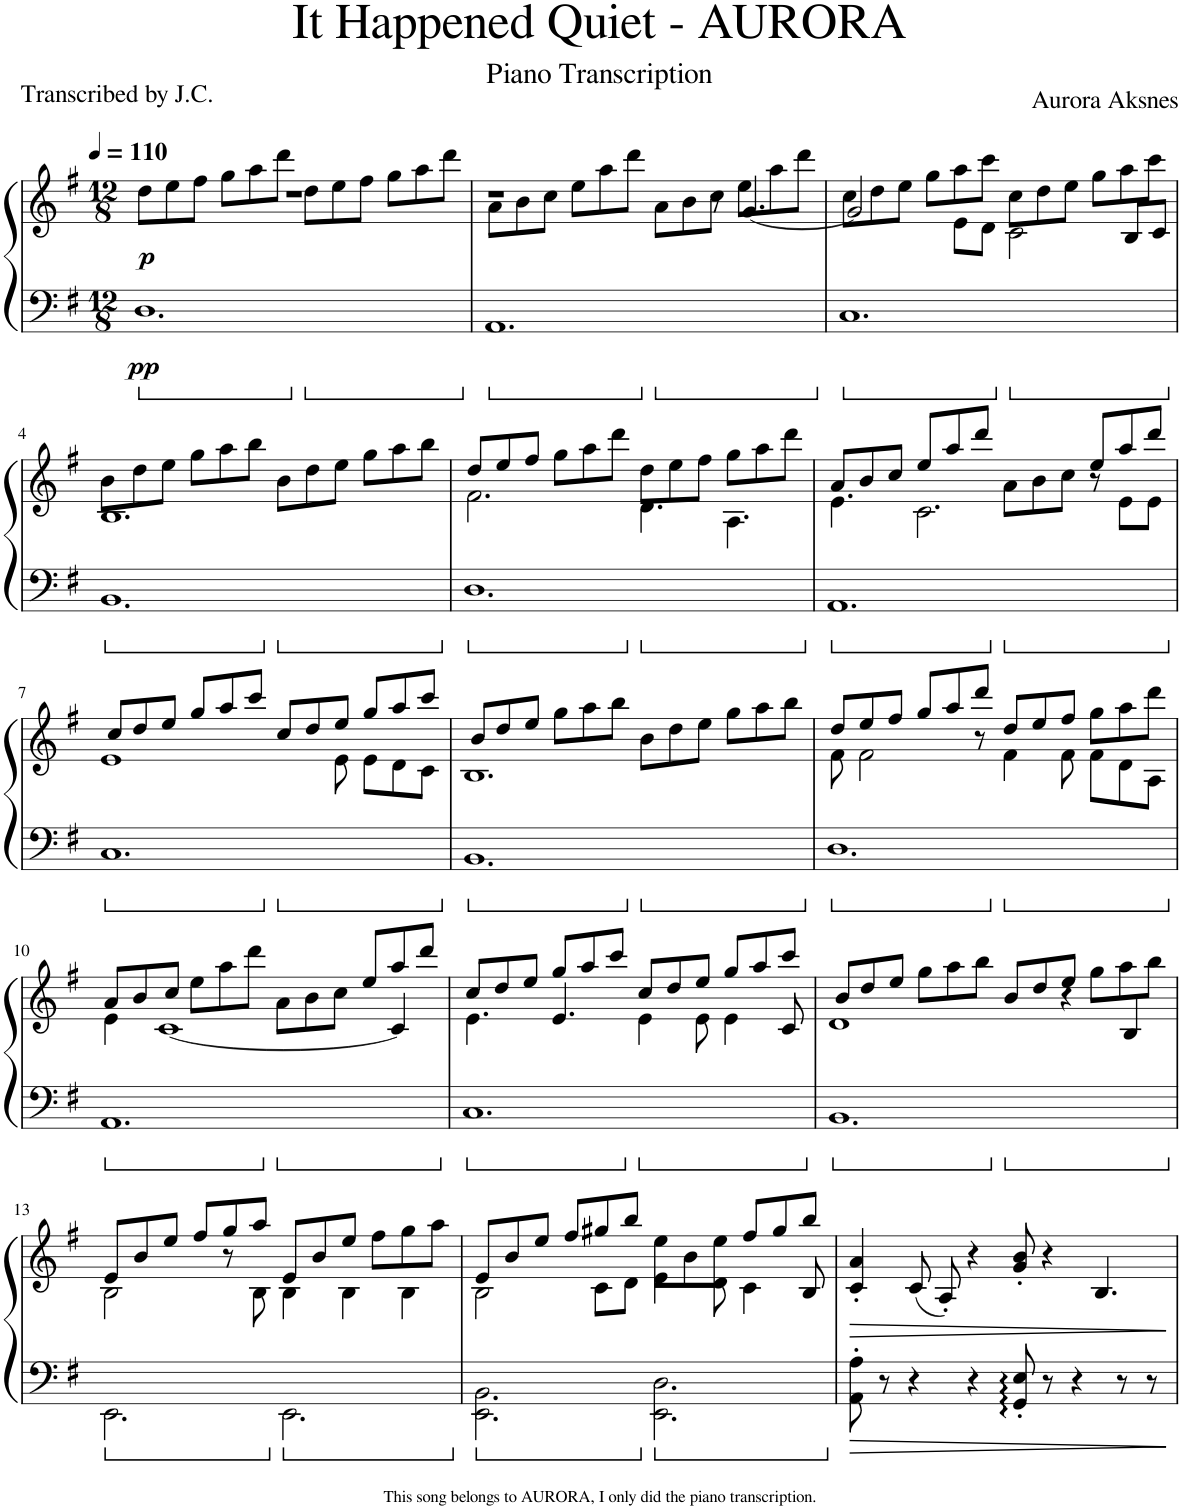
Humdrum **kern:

**kern	**kern	**dynam
*part1	*part1	*part1
*staff2	*staff1	*staff1/2
*I"Piano	*	*
*I'Pno.	*	*
*clefF4	*clefG2	*
*k[f#]	*k[f#]	*
*M12/8	*M12/8	*
*MM110	*MM110	*
=1	=1	=1
*	*^	*
*	*ped	*	*
!	!	!	!LO:DY:b=2
!	!	!	!LO:DY:n=1:b
1.D	1.r	8dd\L	pp p
.	.	8ee\	.
.	.	8ff#\J	.
.	.	8gg\L	.
.	.	8aa\	.
.	.	8ddd\J	.
*	*Xped	*	*
*	*ped	*	*
.	.	8dd\L	.
.	.	8ee\	.
.	.	8ff#\J	.
.	.	8gg\L	.
.	.	8aa\	.
.	.	8ddd\J	.
=2	=2	=2	=2
*	*Xped	*	*
*	*ped	*	*
1.AA	1r	8a\L	.
.	.	8b\	.
.	.	8cc\J	.
.	.	8ee\L	.
.	.	8aa\	.
.	.	8ddd\J	.
*	*Xped	*	*
*	*ped	*	*
.	.	8a\L	.
.	.	8b\	.
.	8r	8cc\J	.
.	[4.g/	8ee\L	.
.	.	8aa\	.
.	.	8ddd\J	.
=3	=3	=3	=3
*	*Xped	*	*
*	*ped	*	*
1.C	2g/]	8cc\L	.
.	.	8dd\	.
.	.	8ee\J	.
.	.	8gg\L	.
.	8e\L	8aa\	.
.	8d\J	8ccc\J	.
*	*Xped	*	*
*	*ped	*	*
.	2c\	8cc\L	.
.	.	8dd\	.
.	.	8ee\J	.
.	.	8gg\L	.
.	8B/L	8aa\	.
.	8c/J	8ccc\J	.
!!LO:LB:g=z	!!
=4	=4	=4	=4
*	*Xped	*	*
*	*ped	*	*
1.BB	1.B	8b\L	.
.	.	8dd\	.
.	.	8ee\J	.
.	.	8gg\L	.
.	.	8aa\	.
.	.	8bb\J	.
*	*Xped	*	*
*	*ped	*	*
.	.	8b\L	.
.	.	8dd\	.
.	.	8ee\J	.
.	.	8gg\L	.
.	.	8aa\	.
.	.	8bb\J	.
=5	=5	=5	=5
*	*Xped	*	*
*	*ped	*	*
1.D	2.f#\	8dd/L	.
.	.	8ee/	.
.	.	8ff#/J	.
.	.	8gg\L	.
.	.	8aa\	.
.	.	8ddd\J	.
*	*Xped	*	*
*	*ped	*	*
.	4.d\	8dd\L	.
.	.	8ee\	.
.	.	8ff#\J	.
.	4.A\	8gg\L	.
.	.	8aa\	.
.	.	8ddd\J	.
=6	=6	=6	=6
*	*Xped	*	*
*	*ped	*	*
1.AA	4.e\	8a/L	.
.	.	8b/	.
.	.	8cc/J	.
.	2.c\	8ee/L	.
.	.	8aa/	.
.	.	8ddd/J	.
*	*Xped	*	*
*	*ped	*	*
.	.	8a\L	.
.	.	8b\	.
.	.	8cc\J	.
.	8r	8ee/L	.
.	8e\L	8aa/	.
.	8e\J	8ddd/J	.
!!LO:LB:g=z	!!
=7	=7	=7	=7
*	*Xped	*	*
*	*ped	*	*
1.C	1e	8cc/L	.
.	.	8dd/	.
.	.	8ee/J	.
.	.	8gg/L	.
.	.	8aa/	.
.	.	8ccc/J	.
*	*Xped	*	*
*	*ped	*	*
.	.	8cc/L	.
.	.	8dd/	.
.	8e\	8ee/J	.
.	8e\L	8gg/L	.
.	8d\	8aa/	.
.	8c\J	8ccc/J	.
=8	=8	=8	=8
*	*Xped	*	*
*	*ped	*	*
1.BB	1.B	8b/L	.
.	.	8dd/	.
.	.	8ee/J	.
.	.	8gg\L	.
.	.	8aa\	.
.	.	8bb\J	.
*	*Xped	*	*
*	*ped	*	*
.	.	8b\L	.
.	.	8dd\	.
.	.	8ee\J	.
.	.	8gg\L	.
.	.	8aa\	.
.	.	8bb\J	.
=9	=9	=9	=9
*	*Xped	*	*
*	*ped	*	*
1.D	8f#\	8dd/L	.
.	2f#\	8ee/	.
.	.	8ff#/J	.
.	.	8gg/L	.
.	.	8aa/	.
.	8r	8ddd/J	.
*	*Xped	*	*
*	*ped	*	*
.	4f#\	8dd/L	.
.	.	8ee/	.
.	8f#\	8ff#/J	.
.	8f#\L	8gg\L	.
.	8d\	8aa\	.
.	8A\J	8ddd\J	.
!!LO:LB:g=z	!!
=10	=10	=10	=10
*	*Xped	*	*
*	*ped	*	*
1.AA	4e\	8a/L	.
.	.	8b/	.
.	[1c	8cc/J	.
.	.	8ee\L	.
.	.	8aa\	.
.	.	8ddd\J	.
*	*Xped	*	*
*	*ped	*	*
.	.	8a\L	.
.	.	8b\	.
.	.	8cc\J	.
.	.	8ee/L	.
.	4c/]	8aa/	.
.	.	8ddd/J	.
=11	=11	=11	=11
*	*Xped	*	*
*	*ped	*	*
1.C	4.e\	8cc/L	.
.	.	8dd/	.
.	.	8ee/J	.
.	4.e/	8gg/L	.
.	.	8aa/	.
.	.	8ccc/J	.
*	*Xped	*	*
*	*ped	*	*
.	4e\	8cc/L	.
.	.	8dd/	.
.	8e\	8ee/J	.
.	4e\	8gg/L	.
.	.	8aa/	.
.	8c/	8ccc/J	.
=12	=12	=12	=12
*	*Xped	*	*
*	*ped	*	*
1.BB	1d	8b/L	.
.	.	8dd/	.
.	.	8ee/J	.
.	.	8gg\L	.
.	.	8aa\	.
.	.	8bb\J	.
*	*Xped	*	*
*	*ped	*	*
.	.	8b/L	.
.	.	8dd/	.
.	4r	8ee/J	.
.	.	8gg\L	.
.	4B/	8aa\	.
.	.	8bb\J	.
!!LO:LB:g=z	!!
=13	=13	=13	=13
*	*Xped	*	*
*	*ped	*	*
2.EE\	2B\	8e/L	.
.	.	8b/	.
.	.	8ee/J	.
.	.	8ff#/L	.
.	8r	8gg/	.
.	8B\	8aa/J	.
*	*Xped	*	*
*	*ped	*	*
2.EE\	4B\	8e/L	.
.	.	8b/	.
.	4B\	8ee/J	.
.	.	8ff#\L	.
.	4B\	8gg\	.
.	.	8aa\J	.
=14	=14	=14	=14
*	*Xped	*	*
*	*ped	*	*
2.EE\ 2.BB\	2B\	8e/L	.
.	.	8b/	.
.	.	8ee/J	.
.	.	8ff#/L	.
.	8c\L	8gg#X/	.
.	8d\J	8bb/J	.
*	*Xped	*	*
*	*ped	*	*
2.EE\ 2.D\	4e\	8ee\L	.
.	.	8b\	.
.	8d\	8ee\J	.
.	4c\	8ff#/L	.
.	.	8gg#/	.
.	8B/	8bb/J	.
*	*v	*v	*
=15	=15	=15
*	*Xped	*
*	*^	*
!	!	!	!LO:HP:b
*	*v	*v	*
8AA\' 8A\'	4c/' 4a/'	>
8r	.	.
4r	(8c/	.
.	8A'/)	.
4r	4r	.
8GG/' 8E/'	8g/' 8b/'	.
8r	4r	.
4r	.	.
.	4.B/	.
8r	.	.
8r	.	.
.	.	]
=	=	=
*-	*-	*-
